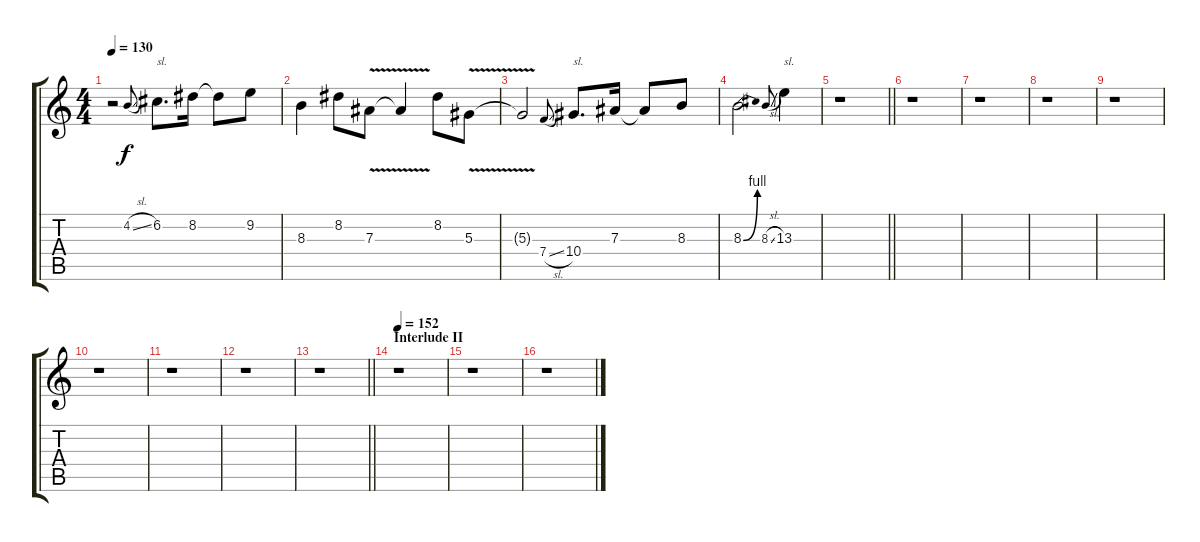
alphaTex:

\track "" {instrument overdrivenguitar}
\staff {score tabs}
\tuning (C4 G3 Eb3 Bb2 F2 C2) {hide}
\ts (4 4)
\tempo 130
\clef g2
\ks c
r.2{dy f volume 13 balance 4} 4.2{sl}.8{gr onbeat} 6.2.8{d txt "sl."} 8.2.16 8.2{t}.8 9.2.8 |
8.3.4 8.2.8 7.3{v}.8 7.3{t}.4 8.2.8 5.3{v}.8 |
5.3{t}.2 7.4{sl}.8{gr onbeat} 10.4.8{d txt "sl."} 7.3.16 7.3{t}.8 8.3.8 |
8.3{be (bend 0 0 60 4)}.2{d} 8.3{sl}.8{gr onbeat} 13.3.4{txt "sl."} |
\barLineRight lightlight
r.1 |
r.1 |
r.1 |
r.1 |
r.1 |
r.1 |
r.1 |
r.1 |
\barLineRight lightlight
r.1 |
\section ("" "Interlude II")
\tempo 152
r.1 |
r.1 |
r.1
